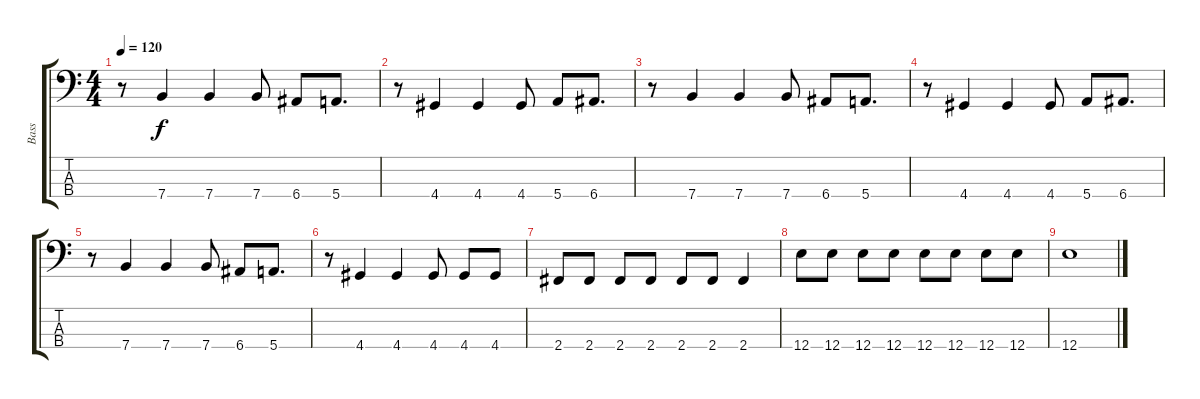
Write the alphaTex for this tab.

\track ("Bass" "Bass") {instrument electricbassfinger}
\staff {score tabs}
\tuning (G2 D2 A1 E1) {hide}
\ts (4 4)
\tempo 120
\clef f4
\ks c
r.8{dy f} 7.4.4 7.4.4 7.4.8 6.4.8 5.4.8{d} |
r.8 4.4.4 4.4.4 4.4.8 5.4.8 6.4.8{d} |
r.8 7.4.4 7.4.4 7.4.8 6.4.8 5.4.8{d} |
r.8 4.4.4 4.4.4 4.4.8 5.4.8 6.4.8{d} |
r.8 7.4.4 7.4.4 7.4.8 6.4.8 5.4.8{d} |
r.8 4.4.4 4.4.4 4.4.8 4.4.8 4.4.8 |
2.4.8 2.4.8 2.4.8 2.4.8 2.4.8 2.4.8 2.4.4 |
12.4.8 12.4.8 12.4.8 12.4.8 12.4.8 12.4.8 12.4.8 12.4.8 |
12.4.1
